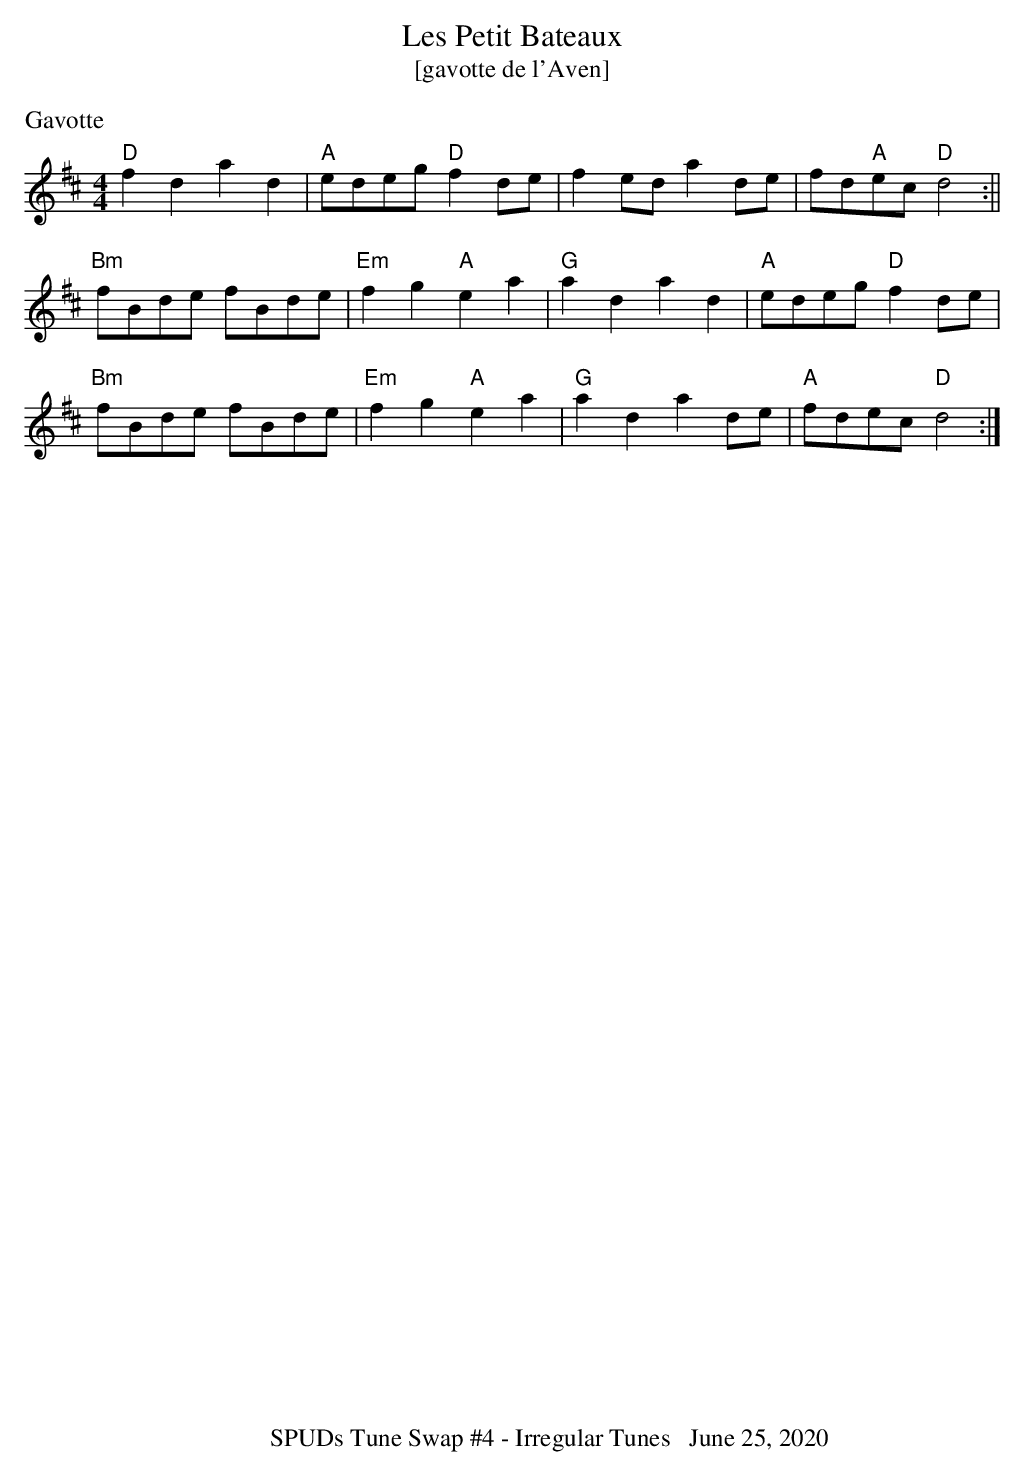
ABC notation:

X:1
T:Les Petit Bateaux
T:[gavotte de l'Aven]
M:4/4
L:1/8
K:D
%%text Gavotte
"D"f2d2a2d2|"A"edeg "D"f2de|f2ed a2de|fd"A"ec "D"d4:||
"Bm"fBde fBde|"Em"f2g2"A"e2a2|"G"a2d2a2d2|"A"edeg"D"f2de|
"Bm"fBde fBde|"Em"f2g2"A"e2a2|"G"a2d2a2de|"A"fdec"D"d4:|
